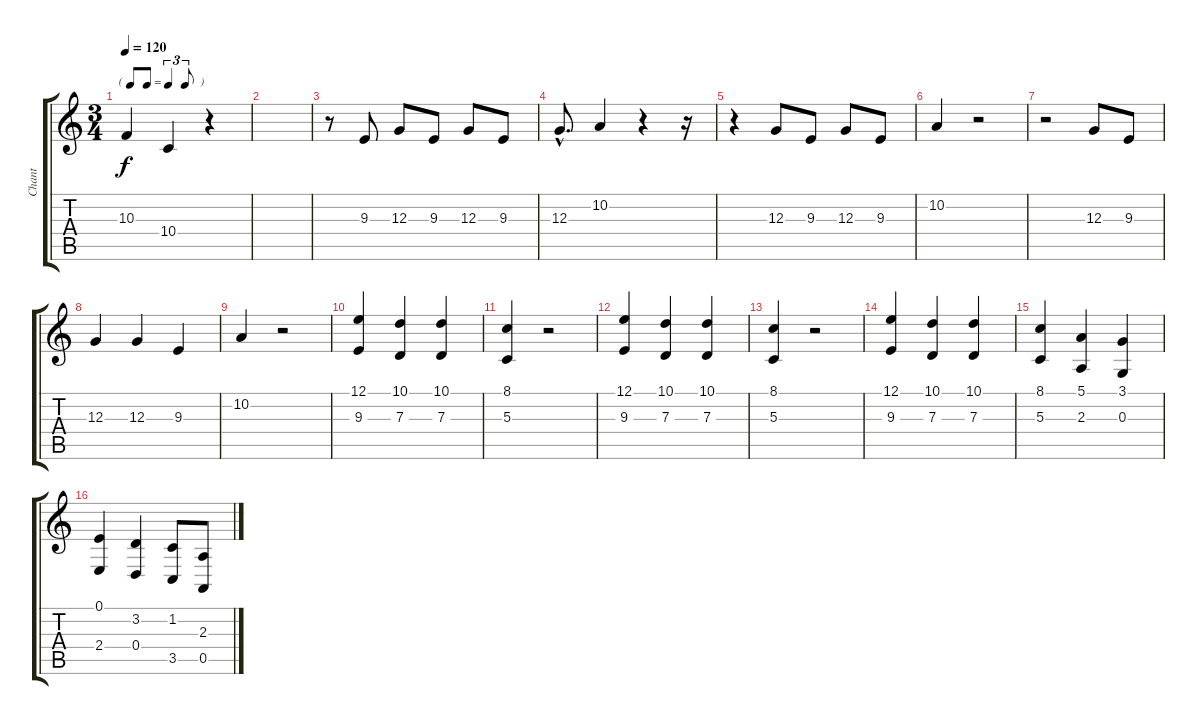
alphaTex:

\track ("Chant" "Chant") {instrument brightacousticpiano}
\staff {score tabs}
\tuning (E4 B3 G3 D3 A2 E2) {hide}
\ts (3 4)
\tf triplet8th
\tempo 120
\clef g2
\ks c
10.3.4{dy f} 10.4.4 r.4 |
|
r.8 9.3.8 12.3.8 9.3.8 12.3.8 9.3.8 |
12.3{hac}.8{d} 10.2.4 r.4 r.16 |
r.4 12.3.8 9.3.8 12.3.8 9.3.8 |
10.2.4 r.2 |
r.2 12.3.8 9.3.8 |
12.3.4 12.3.4 9.3.4 |
10.2.4 r.2 |
(12.1 9.3).4 (10.1 7.3).4 (10.1 7.3).4 |
(8.1 5.3).4 r.2 |
(12.1 9.3).4 (10.1 7.3).4 (10.1 7.3).4 |
(8.1 5.3).4 r.2 |
(12.1 9.3).4 (10.1 7.3).4 (10.1 7.3).4 |
(8.1 5.3).4 (5.1 2.3).4 (3.1 0.3).4 |
(0.1 2.4).4 (3.2 0.4).4 (1.2 3.5).8 (2.3 0.5).8
